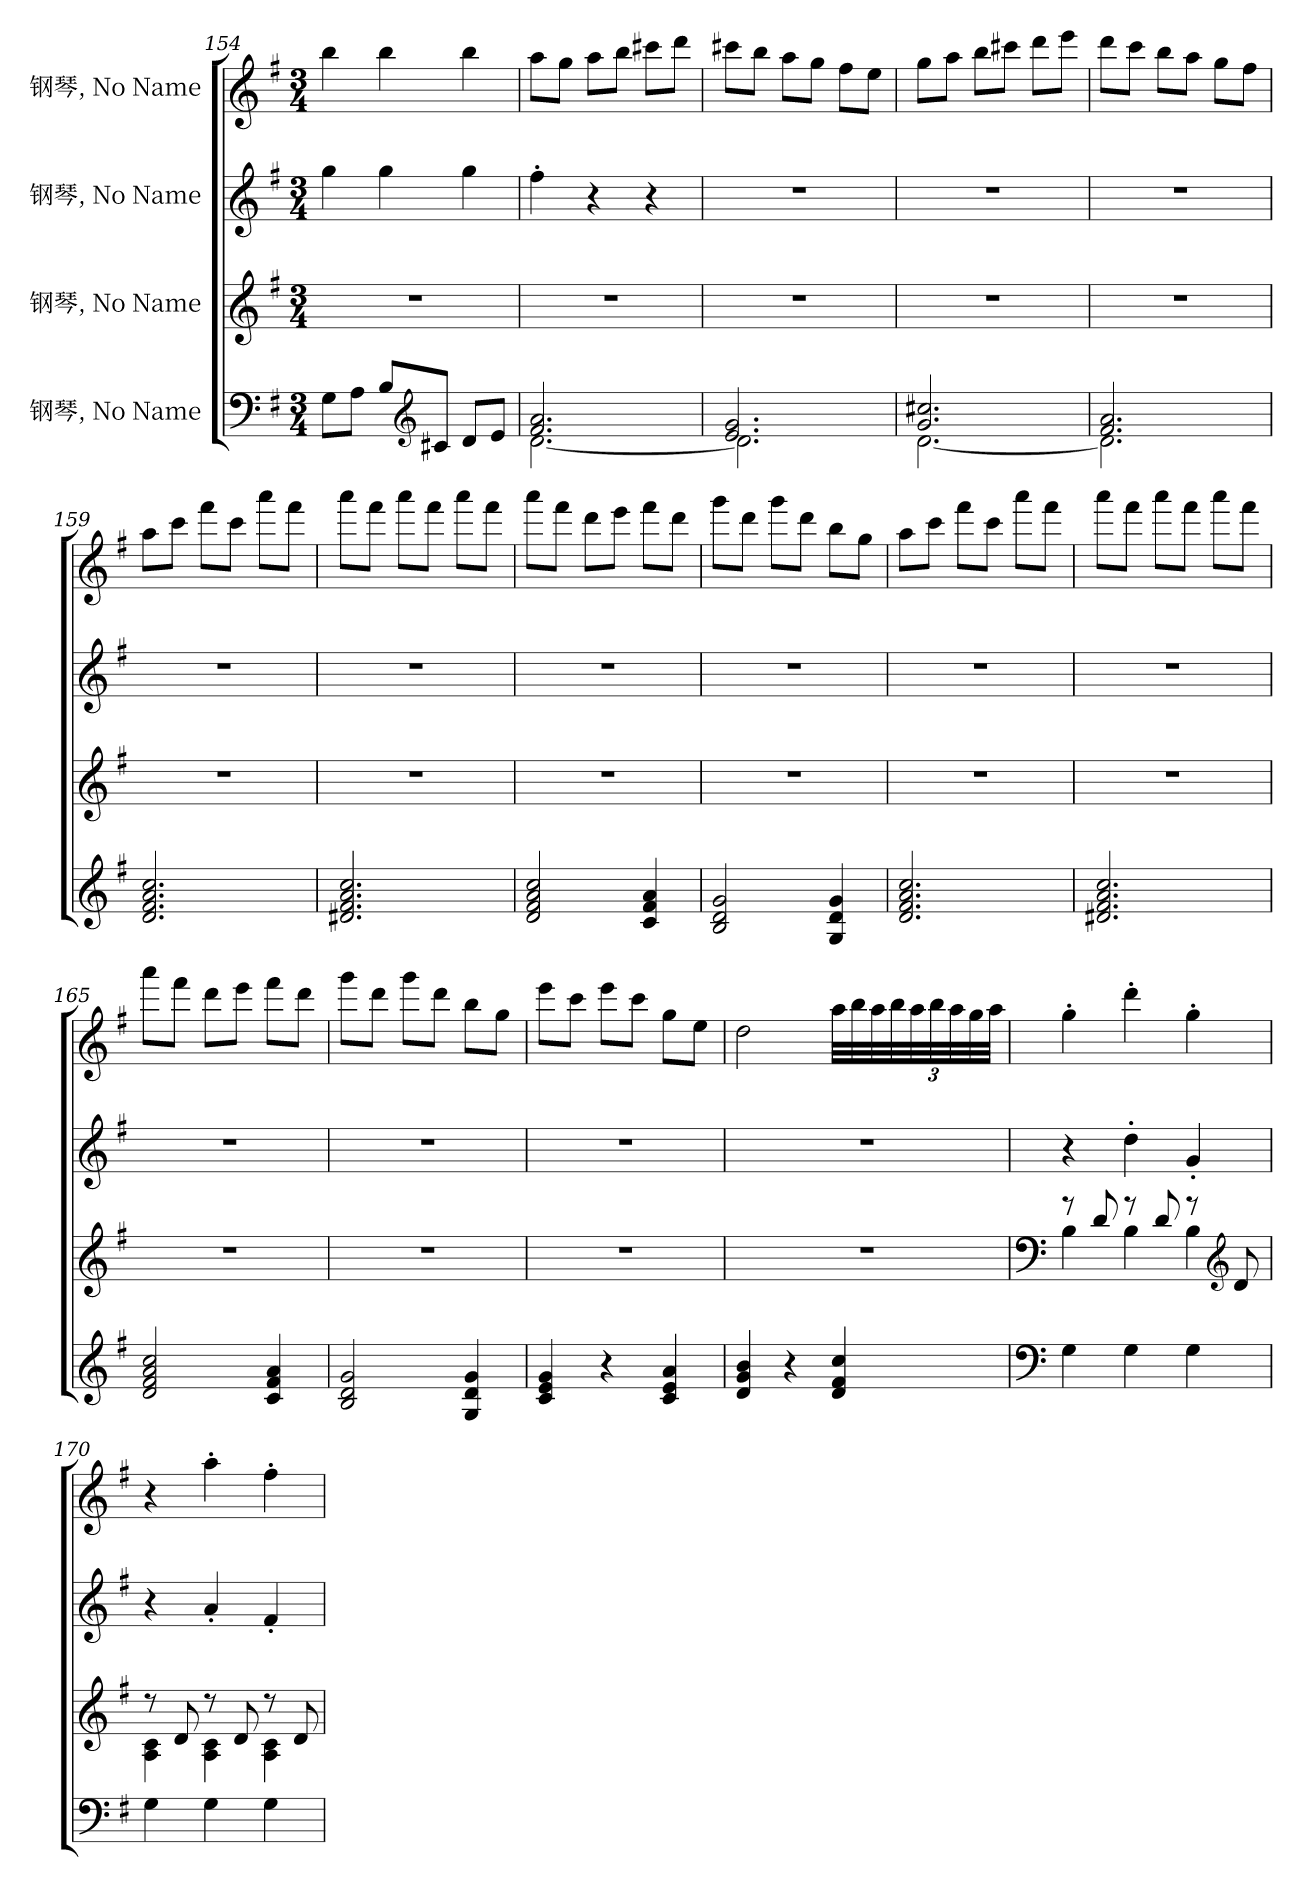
**kern	**kern	**kern	**kern
*part4	*part3	*part2	*part1
*staff4	*staff3	*staff2	*staff1
*I"钢琴, No Name	*I"钢琴, No Name	*I"钢琴, No Name	*I"钢琴, No Name
*clefF4	*clefG2	*clefG2	*clefG2
*k[f#]	*k[f#]	*k[f#]	*k[f#]
*M3/4	*M3/4	*M3/4	*M3/4
=154	=154	=154	=154
8G\L	2.r	4gg\	4bb\
8A\J	.	.	.
8B/L	.	4gg\	4bb\
*clefG2	*	*	*
8c#X/J	.	.	.
8d/L	.	4gg\	4bb\
8e/J	.	.	.
=155	=155	=155	=155
*	*	*	*MM208
*^	*	*	*
2.f#/ 2.a/	[2.d\	2.r	4ff#'\	8aa\L
.	.	.	.	8gg\J
.	.	.	4r	8aa\L
.	.	.	.	8bb\J
.	.	.	4r	8ccc#X\L
.	.	.	.	8ddd\J
=156	=156	=156	=156	=156
2.e/ 2.g/	2.d\]	2.r	2.r	8ccc#X\L
.	.	.	.	8bb\J
.	.	.	.	8aa\L
.	.	.	.	8gg\J
.	.	.	.	8ff#\L
.	.	.	.	8ee\J
=157	=157	=157	=157	=157
*	*	*	*	*MM208
2.g/ 2.cc#X/	[2.d\	2.r	2.r	8gg\L
.	.	.	.	8aa\J
.	.	.	.	8bb\L
.	.	.	.	8ccc#X\J
.	.	.	.	8ddd\L
.	.	.	.	8eee\J
!!LO:LB:g=z
=158	=158	=158	=158	=158
2.f#/ 2.a/	2.d\]	2.r	2.r	8ddd\L
.	.	.	.	8ccc\J
.	.	.	.	8bb\L
.	.	.	.	8aa\J
.	.	.	.	8gg\L
.	.	.	.	8ff#\J
*v	*v	*	*	*
=159	=159	=159	=159
*	*	*	*MM208
2.d/ 2.f#/ 2.a/ 2.cc/	2.r	2.r	8aa\L
.	.	.	8ccc\J
.	.	.	8fff#\L
.	.	.	8ccc\J
.	.	.	8aaa\L
.	.	.	8fff#\J
=160	=160	=160	=160
2.d#X/ 2.f#/ 2.a/ 2.cc/	2.r	2.r	8aaa\L
.	.	.	8fff#\J
.	.	.	8aaa\L
.	.	.	8fff#\J
.	.	.	8aaa\L
.	.	.	8fff#\J
=161	=161	=161	=161
2d/ 2f#/ 2a/ 2cc/	2.r	2.r	8aaa\L
.	.	.	8fff#\J
.	.	.	8ddd\L
.	.	.	8eee\J
4c/ 4f#/ 4a/	.	.	8fff#\L
.	.	.	8ddd\J
=162	=162	=162	=162
2B/ 2d/ 2g/	2.r	2.r	8ggg\L
.	.	.	8ddd\J
.	.	.	8ggg\L
.	.	.	8ddd\J
4G/ 4d/ 4g/	.	.	8bb\L
.	.	.	8gg\J
!!LO:LB:g=z
=163	=163	=163	=163
*	*	*	*MM208
2.d/ 2.f#/ 2.a/ 2.cc/	2.r	2.r	8aa\L
.	.	.	8ccc\J
.	.	.	8fff#\L
.	.	.	8ccc\J
.	.	.	8aaa\L
.	.	.	8fff#\J
=164	=164	=164	=164
2.d#X/ 2.f#/ 2.a/ 2.cc/	2.r	2.r	8aaa\L
.	.	.	8fff#\J
.	.	.	8aaa\L
.	.	.	8fff#\J
.	.	.	8aaa\L
.	.	.	8fff#\J
=165	=165	=165	=165
2d/ 2f#/ 2a/ 2cc/	2.r	2.r	8aaa\L
.	.	.	8fff#\J
.	.	.	8ddd\L
.	.	.	8eee\J
4c/ 4f#/ 4a/	.	.	8fff#\L
.	.	.	8ddd\J
=166	=166	=166	=166
2B/ 2d/ 2g/	2.r	2.r	8ggg\L
.	.	.	8ddd\J
.	.	.	8ggg\L
.	.	.	8ddd\J
4G/ 4d/ 4g/	.	.	8bb\L
.	.	.	8gg\J
=167	=167	=167	=167
4c/ 4e/ 4g/	2.r	2.r	8eee\L
.	.	.	8ccc\J
4r	.	.	8eee\L
.	.	.	8ccc\J
4c/ 4e/ 4a/	.	.	8gg\L
.	.	.	8ee\J
!!LO:PB:g=z
=168	=168	=168	=168
4d/ 4g/ 4b/	2.r	2.r	2dd\
4r	.	.	.
4d/ 4f#/ 4cc/	.	.	32aa\LLL
.	.	.	32bb\
.	.	.	32aa\
.	.	.	32bb\
*	*	*	*Xbrackettup
.	.	.	48aa\
.	.	.	48bb\
.	.	.	48aa\
*	*	*	*MM205
.	.	.	32gg\
.	.	.	32aa\JJJ
=169	=169	=169	=169
*clefF4	*clefF4	*	*
*	*	*	*MM208
*	*^	*	*
4G\	8r	4B\	4r	4gg'\
.	8d/	.	.	.
4G\	8r	4B\	4dd'\	4ddd'\
.	8d/	.	.	.
4G\	8r	4B\	4g'/	4gg'\
*	*clefG2	*	*	*
.	8d/	.	.	.
=170	=170	=170	=170	=170
4G\	8r	4A\ 4c\	4r	4r
.	8d/	.	.	.
4G\	8r	4A\ 4c\	4a'/	4aa'\
.	8d/	.	.	.
4G\	8r	4A\ 4c\	4f#'/	4ff#'\
.	8d/	.	.	.
*	*v	*v	*	*
=	=	=	=
*-	*-	*-	*-
